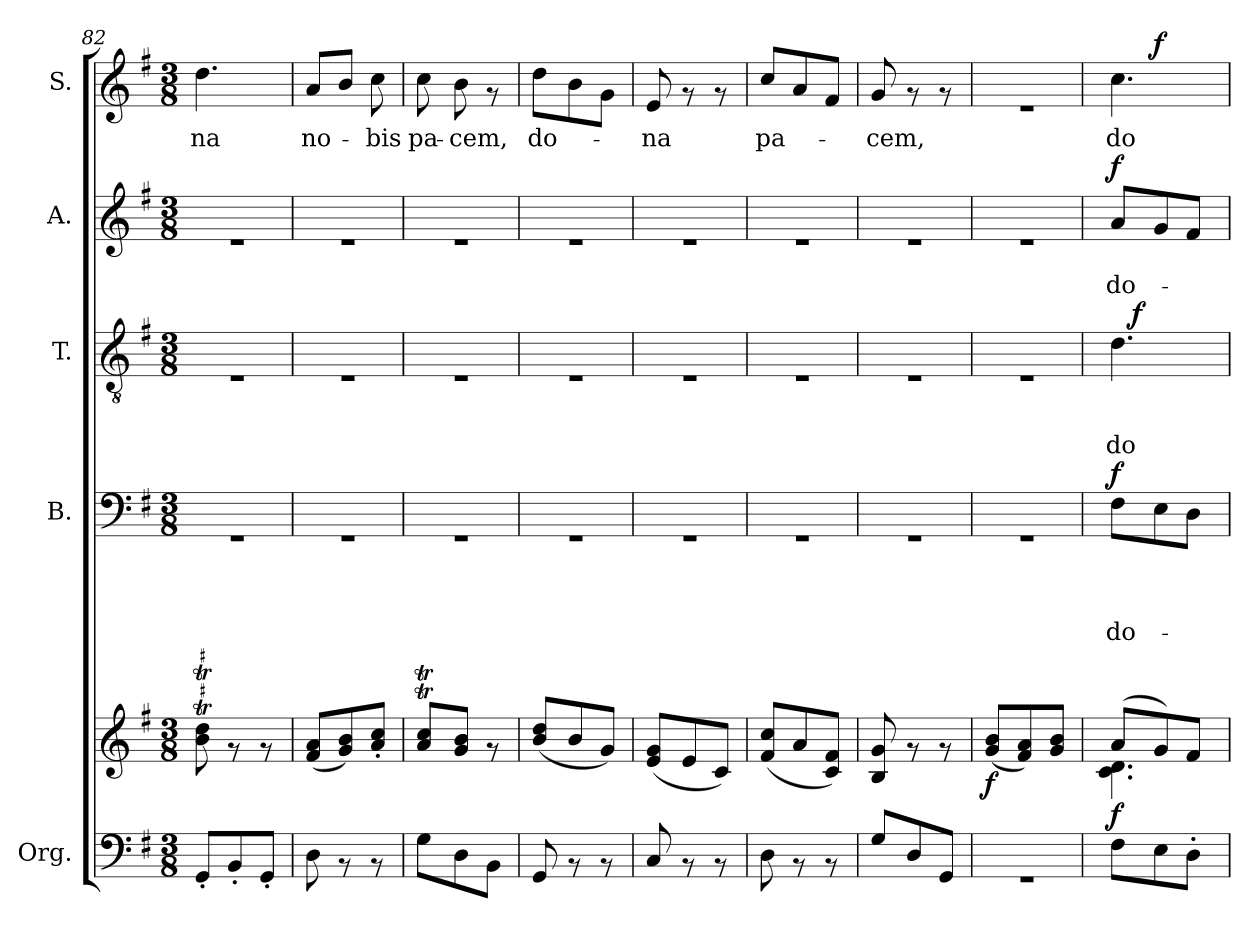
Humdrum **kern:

**kern	**kern	**dynam	**kern	**text	**text	**text	**text	**dynam	**kern	**text	**text	**text	**dynam	**kern	**text	**text	**dynam	**kern	**text	**dynam
*part5	*part5	*part5	*part4	*part4	*part4	*part4	*part4	*part4	*part3	*part3	*part3	*part3	*part3	*part2	*part2	*part2	*part2	*part1	*part1	*part1
*staff6	*staff5	*staff5/6	*staff4	*staff4	*staff4	*staff4	*staff4	*staff4	*staff3	*staff3	*staff3	*staff3	*staff3	*staff2	*staff2	*staff2	*staff2	*staff1	*staff1	*staff1
*I"Org.	*	*	*I"B.	*	*	*	*	*	*I"T.	*	*	*	*	*I"A.	*	*	*	*I"S.	*	*
*	*	*	*I'B.	*	*	*	*	*	*I'T.	*	*	*	*	*I'A.	*	*	*	*I'S.	*	*
!!LO:PB:g=z
*clefF4	*clefG2	*	*clefF4	*	*	*	*	*	*clefGv2	*	*	*	*	*clefG2	*	*	*	*clefG2	*	*
*k[f#]	*k[f#]	*	*k[f#]	*	*	*	*	*	*k[f#]	*	*	*	*	*k[f#]	*	*	*	*k[f#]	*	*
*G:	*G:	*	*G:	*	*	*	*	*	*G:	*	*	*	*	*G:	*	*	*	*G:	*	*
*M3/8	*M3/8	*	*M3/8	*	*	*	*	*	*M3/8	*	*	*	*	*M3/8	*	*	*	*M3/8	*	*
=82	=82	=82	=82	=82	=82	=82	=82	=82	=82	=82	=82	=82	=82	=82	=82	=82	=82	=82	=82	=82
!	!	!	!	!	!	!	!	!	!	!	!	!	!	!	!	!	!	!	!LO:LY:b	!
8GG'</L	8b\T 8dd\T	.	4.rGG	.	.	.	.	.	4.rE	.	.	.	.	4.re	.	.	.	4.dd\	-na	.
8BB'</	8rf	.	.	.	.	.	.	.	.	.	.	.	.	.	.	.	.	.	.	.
8GG'</J	8rf	.	.	.	.	.	.	.	.	.	.	.	.	.	.	.	.	.	.	.
=83	=83	=83	=83	=83	=83	=83	=83	=83	=83	=83	=83	=83	=83	=83	=83	=83	=83	=83	=83	=83
!	!	!	!	!	!	!	!	!	!	!	!	!	!	!	!	!	!	!	!LO:LY:b	!
8D\	(<8f#/ 8a/L	.	4.rGG	.	.	.	.	.	4.rE	.	.	.	.	4.re	.	.	.	8a/L	no-	.
8rAA	8g/ 8b/)	.	.	.	.	.	.	.	.	.	.	.	.	.	.	.	.	8b/J	.	.
!	!	!	!	!	!	!	!	!	!	!	!	!	!	!	!	!	!	!	!LO:LY:b	!
8rAA	8a/'< 8cc/'<J	.	.	.	.	.	.	.	.	.	.	.	.	.	.	.	.	8cc\	-bis	.
=84	=84	=84	=84	=84	=84	=84	=84	=84	=84	=84	=84	=84	=84	=84	=84	=84	=84	=84	=84	=84
!	!	!	!	!	!	!	!	!	!	!	!	!	!	!	!	!	!	!	!LO:LY:b	!
8G\L	8a/T 8cc/TL	.	4.rGG	.	.	.	.	.	4.rE	.	.	.	.	4.re	.	.	.	8cc\	pa-	.
!	!	!	!	!	!	!	!	!	!	!	!	!	!	!	!	!	!	!	!LO:LY:b	!
8D\	8g/ 8b/J	.	.	.	.	.	.	.	.	.	.	.	.	.	.	.	.	8b\	-cem,	.
8BB\J	8rf	.	.	.	.	.	.	.	.	.	.	.	.	.	.	.	.	8rf	.	.
=85	=85	=85	=85	=85	=85	=85	=85	=85	=85	=85	=85	=85	=85	=85	=85	=85	=85	=85	=85	=85
!	!	!	!	!	!	!	!	!	!	!	!	!	!	!	!	!	!	!	!LO:LY:b	!
8GG/	(<8b/ 8dd/L	.	4.rGG	.	.	.	.	.	4.rE	.	.	.	.	4.re	.	.	.	8dd\L	do-	.
8rAA	8b/	.	.	.	.	.	.	.	.	.	.	.	.	.	.	.	.	8b\	.	.
8rAA	8g/J)	.	.	.	.	.	.	.	.	.	.	.	.	.	.	.	.	8g\J	.	.
=86	=86	=86	=86	=86	=86	=86	=86	=86	=86	=86	=86	=86	=86	=86	=86	=86	=86	=86	=86	=86
!	!	!	!	!	!	!	!	!	!	!	!	!	!	!	!	!	!	!	!LO:LY:b	!
8C/	(<8e/ 8g/L	.	4.rGG	.	.	.	.	.	4.rE	.	.	.	.	4.re	.	.	.	8e/	-na	.
8rAA	8e/	.	.	.	.	.	.	.	.	.	.	.	.	.	.	.	.	8rf	.	.
8rAA	8c/J)	.	.	.	.	.	.	.	.	.	.	.	.	.	.	.	.	8rf	.	.
=87	=87	=87	=87	=87	=87	=87	=87	=87	=87	=87	=87	=87	=87	=87	=87	=87	=87	=87	=87	=87
!	!	!	!	!	!	!	!	!	!	!	!	!	!	!	!	!	!	!	!LO:LY:b	!
8D\	(<8f#/ 8cc/L	.	4.rGG	.	.	.	.	.	4.rE	.	.	.	.	4.re	.	.	.	8cc/L	pa-	.
8rAA	8a/	.	.	.	.	.	.	.	.	.	.	.	.	.	.	.	.	8a/	.	.
8rAA	8c/ 8f#/J)	.	.	.	.	.	.	.	.	.	.	.	.	.	.	.	.	8f#/J	.	.
=88	=88	=88	=88	=88	=88	=88	=88	=88	=88	=88	=88	=88	=88	=88	=88	=88	=88	=88	=88	=88
!	!	!	!	!	!	!	!	!	!	!	!	!	!	!	!	!	!	!	!LO:LY:b	!
8G/L	8B/ 8g/	.	4.rGG	.	.	.	.	.	4.rE	.	.	.	.	4.re	.	.	.	8g/	-cem,	.
8D/	8rf	.	.	.	.	.	.	.	.	.	.	.	.	.	.	.	.	8rf	.	.
8GG/J	8rf	.	.	.	.	.	.	.	.	.	.	.	.	.	.	.	.	8rf	.	.
=89	=89	=89	=89	=89	=89	=89	=89	=89	=89	=89	=89	=89	=89	=89	=89	=89	=89	=89	=89	=89
!	!	!LO:DY:b	!	!	!	!	!	!	!	!	!	!	!	!	!	!	!	!	!	!
4.rGG	(<8g/ 8b/L	f	4.rGG	.	.	.	.	.	4.rE	.	.	.	.	4.re	.	.	.	4.re	.	.
.	8f#/ 8a/)	.	.	.	.	.	.	.	.	.	.	.	.	.	.	.	.	.	.	.
.	8g/ 8b/J	.	.	.	.	.	.	.	.	.	.	.	.	.	.	.	.	.	.	.
!!LO:PB:g=z
=90	=90	=90	=90	=90	=90	=90	=90	=90	=90	=90	=90	=90	=90	=90	=90	=90	=90	=90	=90	=90
*	*^	*	*	*	*	*	*	*	*	*	*	*	*	*	*	*	*	*	*	*
!	!	!	!LO:DY:b	!	!	!	!	!LO:LY:b	!LO:DY:a	!	!	!	!LO:LY:b	!	!	!	!LO:LY:b	!LO:DY:a	!	!LO:LY:b	!
*	*	*	*	*	*	*	*	*	*	*^	*	*	*	*	*	*	*	*	*^	*	*
8F#\L	(>8a/L	4.c\ 4.d\	f	8F#\L	.	.	.	do-	f	4.d\	16ryy	.	.	do-	.	8a/L	.	do-	f	4.cc\	8ryy	do-	.
!	!	!	!	!	!	!	!	!	!	!	!	!	!	!	!LO:DY:a	!	!	!	!	!	!	!	!
.	.	.	.	.	.	.	.	.	.	.	4ryy	.	.	.	f	.	.	.	.	.	.	.	.
!	!	!	!	!	!	!	!	!	!	!	!	!	!	!	!	!	!	!	!	!	!	!	!LO:DY:a
8E\	8g/)	.	.	8E\	.	.	.	.	.	.	.	.	.	.	.	8g/	.	.	.	.	4ryy	.	f
8D'>\J	8f#/J	.	.	8D\J	.	.	.	.	.	.	.	.	.	.	.	8f#/J	.	.	.	.	.	.	.
.	.	.	.	.	.	.	.	.	.	.	16ryy	.	.	.	.	.	.	.	.	.	.	.	.
*	*v	*v	*	*	*	*	*	*	*	*v	*v	*	*	*	*	*	*	*	*	*v	*v	*	*
=	=	=	=	=	=	=	=	=	=	=	=	=	=	=	=	=	=	=	=	=
*-	*-	*-	*-	*-	*-	*-	*-	*-	*-	*-	*-	*-	*-	*-	*-	*-	*-	*-	*-	*-
